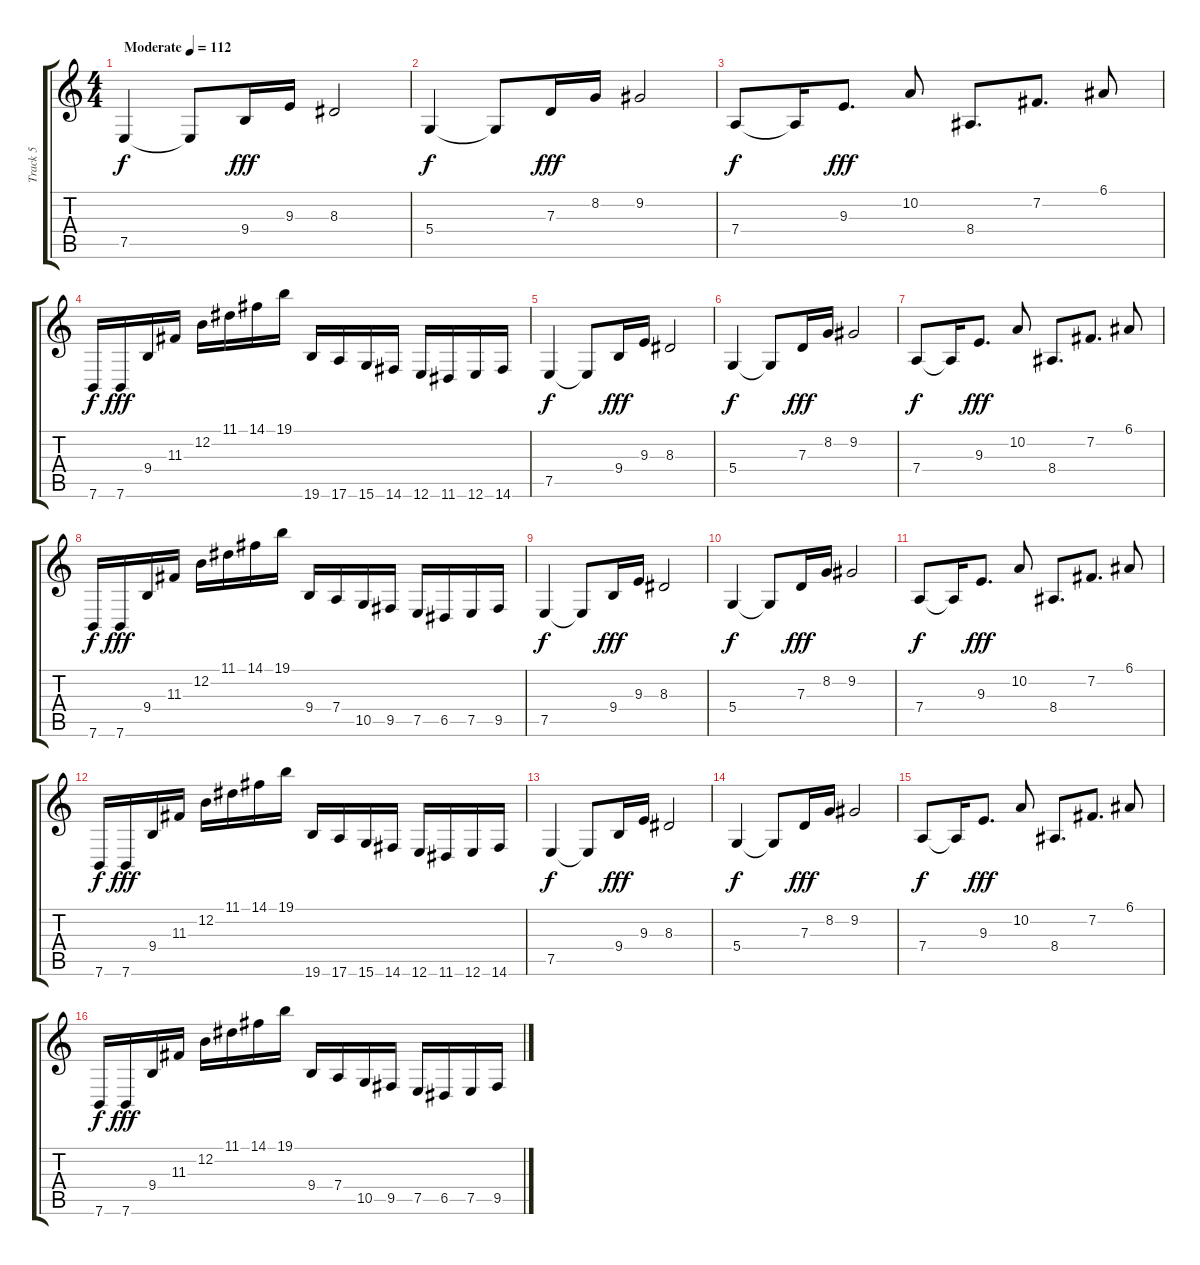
\track ("Track 5" "Track 5") {instrument brasssection}
\staff {score tabs}
\tuning (E4 B3 G3 D3 A2 E2) {hide}
\ts (4 4)
\tempo (112 "Moderate")
\clef g2
\ks c
7.5.4{dy f instrument brasssection} 7.5{t}.8 9.4.16{dy fff} 9.3.16 8.3.2 |
5.4.4{dy f} 5.4{t}.8 7.3.16{dy fff} 8.2.16 9.2.2 |
7.4.8{dy f} 7.4{t}.16 9.3.8{d dy fff} 10.2.8 8.4.8{d} 7.2.8{d} 6.1.8 |
7.6.16{dy f} 7.6.16{dy fff} 9.4.16 11.3.16 12.2.16 11.1.16 14.1.16 19.1.16 19.6.16 17.6.16 15.6.16 14.6.16 12.6.16 11.6.16 12.6.16 14.6.16 |
7.5.4{dy f} 7.5{t}.8 9.4.16{dy fff} 9.3.16 8.3.2 |
5.4.4{dy f} 5.4{t}.8 7.3.16{dy fff} 8.2.16 9.2.2 |
7.4.8{dy f} 7.4{t}.16 9.3.8{d dy fff} 10.2.8 8.4.8{d} 7.2.8{d} 6.1.8 |
7.6.16{dy f} 7.6.16{dy fff} 9.4.16 11.3.16 12.2.16 11.1.16 14.1.16 19.1.16 9.4.16 7.4.16 10.5.16 9.5.16 7.5.16 6.5.16 7.5.16 9.5.16 |
7.5.4{dy f} 7.5{t}.8 9.4.16{dy fff} 9.3.16 8.3.2 |
5.4.4{dy f} 5.4{t}.8 7.3.16{dy fff} 8.2.16 9.2.2 |
7.4.8{dy f} 7.4{t}.16 9.3.8{d dy fff} 10.2.8 8.4.8{d} 7.2.8{d} 6.1.8 |
7.6.16{dy f} 7.6.16{dy fff} 9.4.16 11.3.16 12.2.16 11.1.16 14.1.16 19.1.16 19.6.16 17.6.16 15.6.16 14.6.16 12.6.16 11.6.16 12.6.16 14.6.16 |
7.5.4{dy f} 7.5{t}.8 9.4.16{dy fff} 9.3.16 8.3.2 |
5.4.4{dy f} 5.4{t}.8 7.3.16{dy fff} 8.2.16 9.2.2 |
7.4.8{dy f} 7.4{t}.16 9.3.8{d dy fff} 10.2.8 8.4.8{d} 7.2.8{d} 6.1.8 |
7.6.16{dy f} 7.6.16{dy fff} 9.4.16 11.3.16 12.2.16 11.1.16 14.1.16 19.1.16 9.4.16 7.4.16 10.5.16 9.5.16 7.5.16 6.5.16 7.5.16 9.5.16
